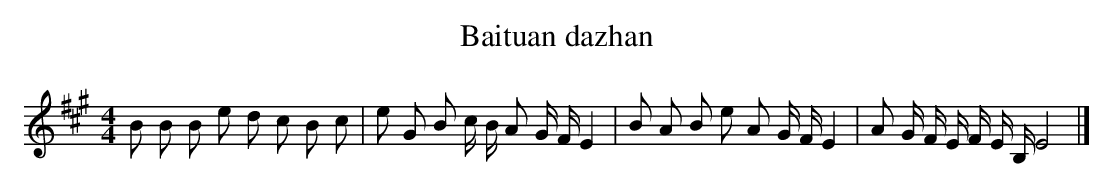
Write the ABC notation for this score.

X:1
T: Baituan dazhan
L: 1/8
M: 4/4
K: A
B B B e d c B c [I:setbarnb 1]|
e G B c/ B/ A G/ F/E2 |
B A B e A G/ F/E2 |
A G/ F/ E/ F/ E/ B,/E4 |]
